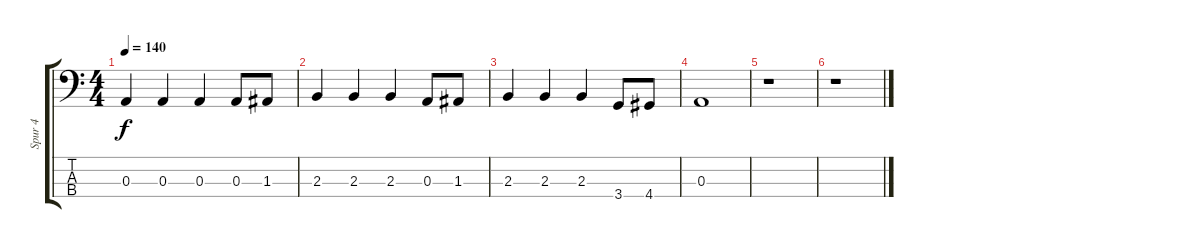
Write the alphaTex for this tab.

\track ("Spur 4" "Spur 4") {instrument synthbass2}
\staff {score tabs}
\tuning (G2 D2 A1 E1) {hide}
\ts (4 4)
\tempo 140
\clef f4
\ks c
0.3.4{dy f} 0.3.4 0.3.4 0.3.8 1.3.8 |
2.3.4 2.3.4 2.3.4 0.3.8 1.3.8 |
2.3.4 2.3.4 2.3.4 3.4.8 4.4.8 |
0.3.1 |
r.1 |
r.1
